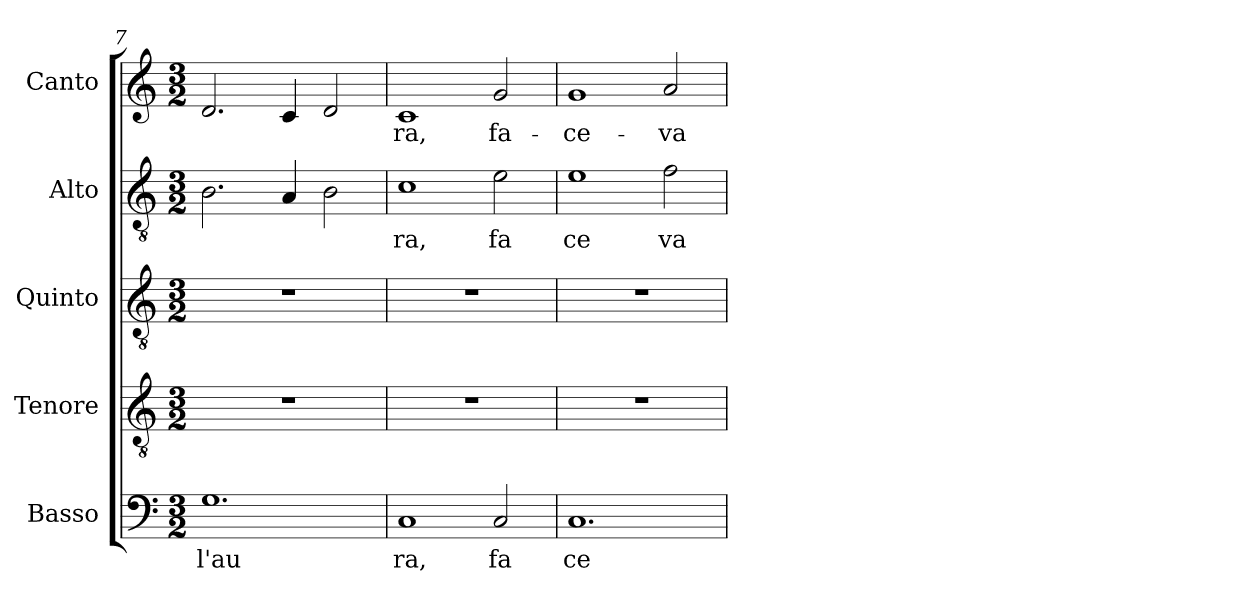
**kern	**text	**kern	**kern	**kern	**text	**kern	**text
*part5	*part5	*part4	*part3	*part2	*part2	*part1	*part1
*staff5	*staff5	*staff4	*staff3	*staff2	*staff2	*staff1	*staff1
*I"Basso	*	*I"Tenore	*I"Quinto	*I"Alto	*	*I"Canto	*
*clefF4	*	*clefGv2	*clefGv2	*clefGv2	*	*clefG2	*
*M3/2	*	*M3/2	*M3/2	*M3/2	*	*M3/2	*
=7	=7	=7	=7	=7	=7	=7	=7
!	!LO:LY:b:cj	!LO:N:vis=1	!LO:N:vis=1	!	!	!	!
1.G	l'au	1.r	1.r	2.B\	.	2.d/	.
.	.	.	.	4A/	.	4c/	.
.	.	.	.	2B\	.	2d/	.
=8	=8	=8	=8	=8	=8	=8	=8
!	!LO:LY:b:cj	!LO:N:vis=1	!LO:N:vis=1	!	!LO:LY:b:cj	!	!LO:LY:b:cj
1C	ra,	1.r	1.r	1c	ra,	1c	-ra,
!	!LO:LY:b:cj	!	!	!	!LO:LY:b:cj	!	!LO:LY:b:cj
2C/	fa	.	.	2e\	fa	2g/	fa-
!!LO:LB:g=z
=9	=9	=9	=9	=9	=9	=9	=9
!	!LO:LY:b:cj	!LO:N:vis=1	!LO:N:vis=1	!	!LO:LY:b:cj	!	!LO:LY:b:cj
1.C	ce	1.r	1.r	1e	ce	1g	-ce-
!	!	!	!	!	!LO:LY:b:cj	!	!LO:LY:b:cj
.	.	.	.	2f\	va	2a/	-va
=	=	=	=	=	=	=	=
*-	*-	*-	*-	*-	*-	*-	*-
